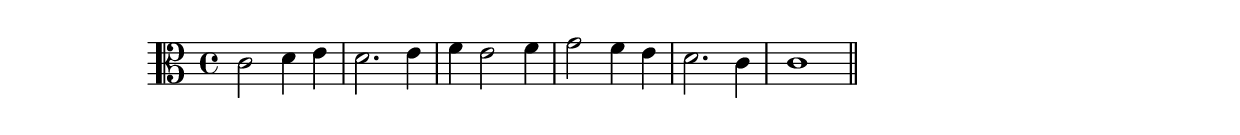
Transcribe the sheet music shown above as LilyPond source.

\version "2.14.0"
%{\header {
  composer = "B. Crowell"
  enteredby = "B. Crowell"
}%}
\score{{\key c \major
\time 4/4
%{\tempo 4=85
%}\clef C
\relative c' {
 c2 d4 e | d2. e4 | f4 e2 f4 | g2 f4 e | d2. c4 | c1 
 \bar "||"
}

}}